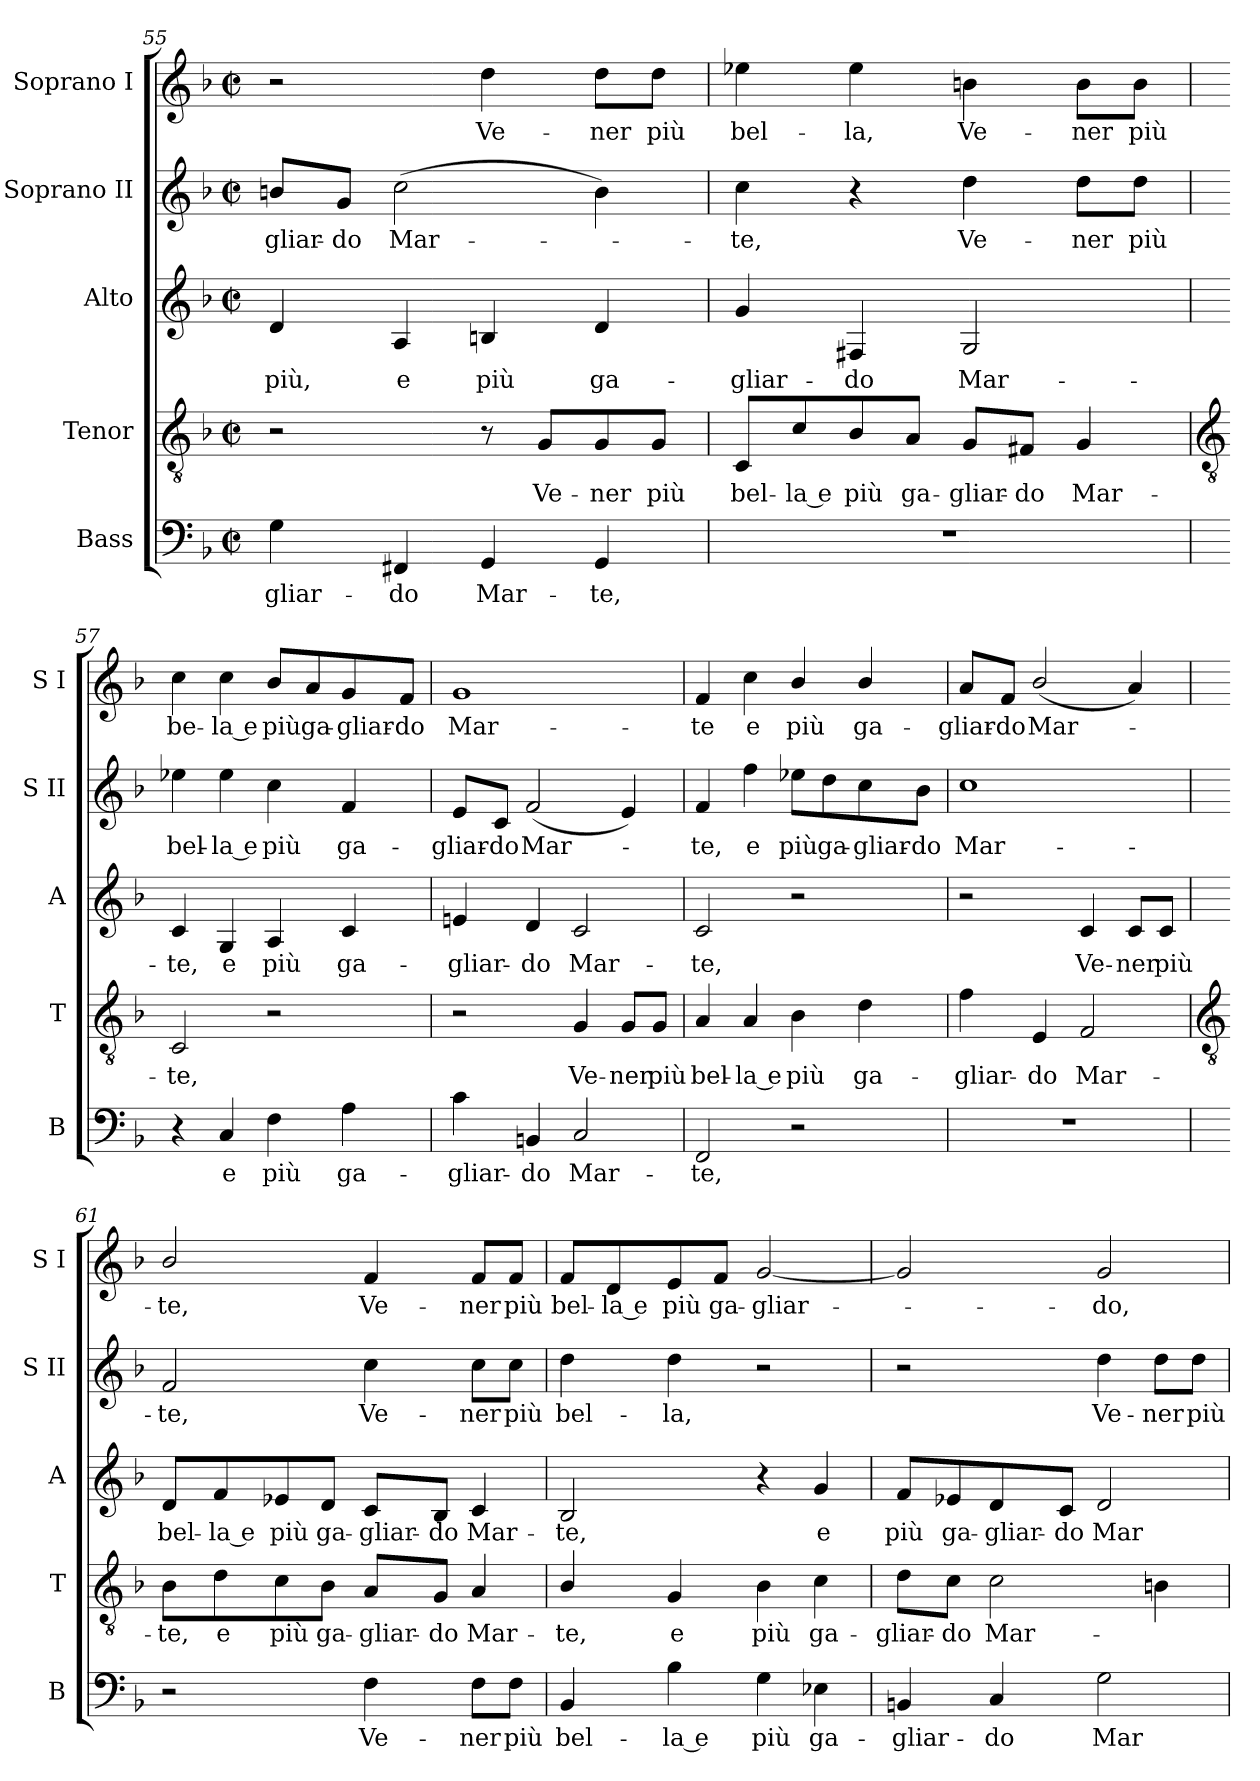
**kern	**text	**kern	**text	**kern	**text	**kern	**text	**kern	**text
*part5	*part5	*part4	*part4	*part3	*part3	*part2	*part2	*part1	*part1
*staff5	*staff5	*staff4	*staff4	*staff3	*staff3	*staff2	*staff2	*staff1	*staff1
*I"Bass	*	*I"Tenor	*	*I"Alto	*	*I"Soprano II	*	*I"Soprano I	*
*I'B	*	*I'T	*	*I'A	*	*I'S II	*	*I'S I	*
*clefF4	*	*clefGv2	*	*clefG2	*	*clefG2	*	*clefG2	*
*k[b-]	*	*k[b-]	*	*k[b-]	*	*k[b-]	*	*k[b-]	*
*F:	*	*F:	*	*F:	*	*F:	*	*F:	*
*M2/2	*	*M2/2	*	*M2/2	*	*M2/2	*	*M2/2	*
*met(c|)	*	*met(c|)	*	*met(c|)	*	*met(c|)	*	*met(c|)	*
=55	=55	=55	=55	=55	=55	=55	=55	=55	=55
!	!LO:LY:b	!	!	!	!LO:LY:b	!	!LO:LY:b	!	!
4G	-gliar-	2r	.	4d	più,	8bn/L	-gliar-	2r	.
!	!	!	!	!	!	!	!LO:LY:b	!	!
.	.	.	.	.	.	8g/J	-do	.	.
!	!LO:LY:b	!	!	!	!LO:LY:b	!	!LO:LY:b	!	!
4FF#X	-do	.	.	4A	e	(>2cc	Mar-	.	.
!	!LO:LY:b	!	!	!	!LO:LY:b	!	!	!	!LO:LY:b
4GG	Mar-	8r	.	4Bn	più	.	.	4dd	Ve-
!	!	!	!LO:LY:b	!	!	!	!	!	!
.	.	8G/L	Ve-	.	.	.	.	.	.
!	!LO:LY:b	!	!LO:LY:b	!	!LO:LY:b	!	!	!	!LO:LY:b
4GG	-te,	8G/	-ner	4d	ga-	4b)	.	8dd\L	-ner
!	!	!	!LO:LY:b	!	!	!	!	!	!LO:LY:b
.	.	8G/J	più	.	.	.	.	8dd\J	più
=56	=56	=56	=56	=56	=56	=56	=56	=56	=56
!	!	!	!LO:LY:b	!	!LO:LY:b	!	!LO:LY:b	!	!LO:LY:b
1r	.	8C/L	bel-	4g	-gliar-	4cc	te,	4ee-X	bel-
!	!	!	!LO:LY:b	!	!	!	!	!	!
.	.	8c/	-la e	.	.	.	.	.	.
!	!	!	!LO:LY:b	!	!LO:LY:b	!	!	!	!LO:LY:b
.	.	8B-/	più	4F#X	-do	4r	.	4ee-	-la,
!	!	!	!LO:LY:b	!	!	!	!	!	!
.	.	8A/J	ga-	.	.	.	.	.	.
!	!	!	!LO:LY:b	!	!LO:LY:b	!	!LO:LY:b	!	!LO:LY:b
.	.	8G/L	-gliar-	2G	Mar-	4dd	Ve-	4bn	Ve-
!	!	!	!LO:LY:b	!	!	!	!	!	!
.	.	8F#X/J	-do	.	.	.	.	.	.
!	!	!	!LO:LY:b	!	!	!	!LO:LY:b	!	!LO:LY:b
.	.	4G	Mar-	.	.	8dd\L	-ner	8b\L	-ner
!	!	!	!	!	!	!	!LO:LY:b	!	!LO:LY:b
.	.	.	.	.	.	8dd\J	più	8b\J	più
!!LO:LB:g=z
=57	=57	=57	=57	=57	=57	=57	=57	=57	=57
*	*	*clefGv2	*	*	*	*	*	*	*
!	!	!	!LO:LY:b	!	!LO:LY:b	!	!LO:LY:b	!	!LO:LY:b
4r	.	2C	-te,	4c	-te,	4ee-X	bel-	4cc	be-
!	!LO:LY:b	!	!	!	!LO:LY:b	!	!LO:LY:b	!	!LO:LY:b
4C	e	.	.	4G	e	4ee-	-la e	4cc	-la e
!	!LO:LY:b	!	!	!	!LO:LY:b	!	!LO:LY:b	!	!LO:LY:b
4F	più	2r	.	4A	più	4cc	più	8b-/L	più
!	!	!	!	!	!	!	!	!	!LO:LY:b
.	.	.	.	.	.	.	.	8a/	ga-
!	!LO:LY:b	!	!	!	!LO:LY:b	!	!LO:LY:b	!	!LO:LY:b
4A	ga-	.	.	4c	ga-	4f	ga-	8g/	-gliar-
!	!	!	!	!	!	!	!	!	!LO:LY:b
.	.	.	.	.	.	.	.	8f/J	-do
=58	=58	=58	=58	=58	=58	=58	=58	=58	=58
!	!LO:LY:b	!	!	!	!LO:LY:b	!	!LO:LY:b	!	!LO:LY:b
4c	-gliar-	2r	.	4en	-gliar-	8e/L	-gliar-	1g	Mar-
!	!	!	!	!	!	!	!LO:LY:b	!	!
.	.	.	.	.	.	8c/J	-do	.	.
!	!LO:LY:b	!	!	!	!LO:LY:b	!	!LO:LY:b	!	!
4BBn	-do	.	.	4d	-do	(<2f	Mar-	.	.
!	!LO:LY:b	!	!LO:LY:b	!	!LO:LY:b	!	!	!	!
2C	Mar-	4G	Ve-	2c	Mar-	.	.	.	.
!	!	!	!LO:LY:b	!	!	!	!	!	!
.	.	8G/L	-ner	.	.	4e)	.	.	.
!	!	!	!LO:LY:b	!	!	!	!	!	!
.	.	8G/J	più	.	.	.	.	.	.
=59	=59	=59	=59	=59	=59	=59	=59	=59	=59
!	!LO:LY:b	!	!LO:LY:b	!	!LO:LY:b	!	!LO:LY:b	!	!LO:LY:b
2FF	-te,	4A	bel-	2c	-te,	4f	te,	4f	-te
!	!	!	!LO:LY:b	!	!	!	!LO:LY:b	!	!LO:LY:b
.	.	4A	-la e	.	.	4ff	e	4cc	e
!	!	!	!LO:LY:b	!	!	!	!LO:LY:b	!	!LO:LY:b
2r	.	4B-	più	2r	.	8ee-X\L	più	4b-/	più
!	!	!	!	!	!	!	!LO:LY:b	!	!
.	.	.	.	.	.	8dd\	ga-	.	.
!	!	!	!LO:LY:b	!	!	!	!LO:LY:b	!	!LO:LY:b
.	.	4d	ga-	.	.	8cc\	-gliar-	4b-/	ga-
!	!	!	!	!	!	!	!LO:LY:b	!	!
.	.	.	.	.	.	8b-\J	-do	.	.
=60	=60	=60	=60	=60	=60	=60	=60	=60	=60
!	!	!	!LO:LY:b	!	!	!	!LO:LY:b	!	!LO:LY:b
1r	.	4f	-gliar-	2r	.	1cc	Mar-	8a/L	-gliar-
!	!	!	!	!	!	!	!	!	!LO:LY:b
.	.	.	.	.	.	.	.	8f/J	-do
!	!	!	!LO:LY:b	!	!	!	!	!	!LO:LY:b
.	.	4E	-do	.	.	.	.	(<2b-/	Mar-
!	!	!	!LO:LY:b	!	!LO:LY:b	!	!	!	!
.	.	2F	Mar-	4c	Ve-	.	.	.	.
!	!	!	!	!	!LO:LY:b	!	!	!	!
.	.	.	.	8c/L	-ner	.	.	4a)	.
!	!	!	!	!	!LO:LY:b	!	!	!	!
.	.	.	.	8c/J	più	.	.	.	.
!!LO:LB:g=z
=61	=61	=61	=61	=61	=61	=61	=61	=61	=61
*	*	*clefGv2	*	*	*	*	*	*	*
!	!	!	!LO:LY:b	!	!LO:LY:b	!	!LO:LY:b	!	!LO:LY:b
2r	.	8B-\L	-te,	8d/L	bel-	2f	-te,	2b-/	te,
!	!	!	!LO:LY:b	!	!LO:LY:b	!	!	!	!
.	.	8d\	e	8f/	-la e	.	.	.	.
!	!	!	!LO:LY:b	!	!LO:LY:b	!	!	!	!
.	.	8c\	più	8e-X/	più	.	.	.	.
!	!	!	!LO:LY:b	!	!LO:LY:b	!	!	!	!
.	.	8B-\J	ga-	8d/J	ga-	.	.	.	.
!	!LO:LY:b	!	!LO:LY:b	!	!LO:LY:b	!	!LO:LY:b	!	!LO:LY:b
4F	Ve-	8A/L	-gliar-	8c/L	-gliar-	4cc	Ve-	4f	Ve-
!	!	!	!LO:LY:b	!	!LO:LY:b	!	!	!	!
.	.	8G/J	-do	8B-/J	-do	.	.	.	.
!	!LO:LY:b	!	!LO:LY:b	!	!LO:LY:b	!	!LO:LY:b	!	!LO:LY:b
8F\L	-ner	4A	Mar-	4c	Mar-	8cc\L	-ner	8f/L	-ner
!	!LO:LY:b	!	!	!	!	!	!LO:LY:b	!	!LO:LY:b
8F\J	più	.	.	.	.	8cc\J	più	8f/J	più
=62	=62	=62	=62	=62	=62	=62	=62	=62	=62
!	!LO:LY:b	!	!LO:LY:b	!	!LO:LY:b	!	!LO:LY:b	!	!LO:LY:b
4BB-	bel-	4B-/	-te,	2B-	-te,	4dd	bel-	8f/L	bel-
!	!	!	!	!	!	!	!	!	!LO:LY:b
.	.	.	.	.	.	.	.	8d/	-la e
!	!LO:LY:b	!	!LO:LY:b	!	!	!	!LO:LY:b	!	!LO:LY:b
4B-	-la e	4G	e	.	.	4dd	-la,	8e/	più
!	!	!	!	!	!	!	!	!	!LO:LY:b
.	.	.	.	.	.	.	.	8f/J	ga-
!	!LO:LY:b	!	!LO:LY:b	!	!	!	!	!	!LO:LY:b
4G	più	4B-	più	4r	.	2r	.	[2g	-gliar-
!	!LO:LY:b	!	!LO:LY:b	!	!LO:LY:b	!	!	!	!
4E-X	ga-	4c	ga-	4g	e	.	.	.	.
=63	=63	=63	=63	=63	=63	=63	=63	=63	=63
!	!LO:LY:b	!	!LO:LY:b	!	!LO:LY:b	!	!	!	!
4BBn	-gliar-	8d\L	-gliar-	8f/L	più	2r	.	2g]	.
!	!	!	!LO:LY:b	!	!LO:LY:b	!	!	!	!
.	.	8c\J	-do	8e-X/	ga-	.	.	.	.
!	!LO:LY:b	!	!LO:LY:b	!	!LO:LY:b	!	!	!	!
4C	-do	2c	Mar-	8d/	-gliar-	.	.	.	.
!	!	!	!	!	!LO:LY:b	!	!	!	!
.	.	.	.	8c/J	-do	.	.	.	.
!	!LO:LY:b	!	!	!	!LO:LY:b	!	!LO:LY:b	!	!LO:LY:b
2G	Mar-	.	.	2d	Mar-	4dd	Ve-	2g	do,
!	!	!	!	!	!	!	!LO:LY:b	!	!
.	.	4Bn	.	.	.	8dd\L	-ner	.	.
!	!	!	!	!	!	!	!LO:LY:b	!	!
.	.	.	.	.	.	8dd\J	più	.	.
=	=	=	=	=	=	=	=	=	=
*-	*-	*-	*-	*-	*-	*-	*-	*-	*-
